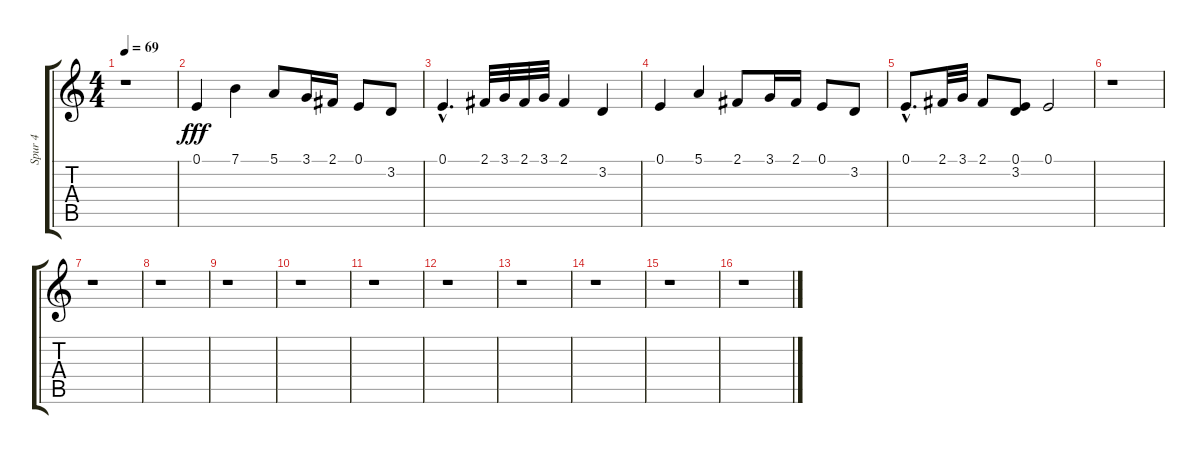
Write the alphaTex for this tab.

\track ("Spur 4" "Spur 4") {instrument oboe}
\staff {score tabs}
\tuning (E4 B3 G3 D3 A2 E2) {hide}
\ts (4 4)
\tempo 69
\clef g2
\ks c
r.1{dy f} |
0.1.4{dy fff} 7.1.4 5.1.8 3.1.16 2.1.16 0.1.8 3.2.8 |
0.1{hac}.4{d} 2.1.32 3.1.32 2.1.32 3.1.32 2.1.4 3.2.4 |
0.1.4 5.1.4 2.1.8 3.1.16 2.1.16 0.1.8 3.2.8 |
0.1{hac}.8{d} 2.1.32 3.1.32 2.1.8 (0.1 3.2).8 0.1.2 |
r.1 |
r.1 |
r.1 |
r.1 |
r.1 |
r.1 |
r.1 |
r.1 |
r.1 |
r.1 |
r.1
